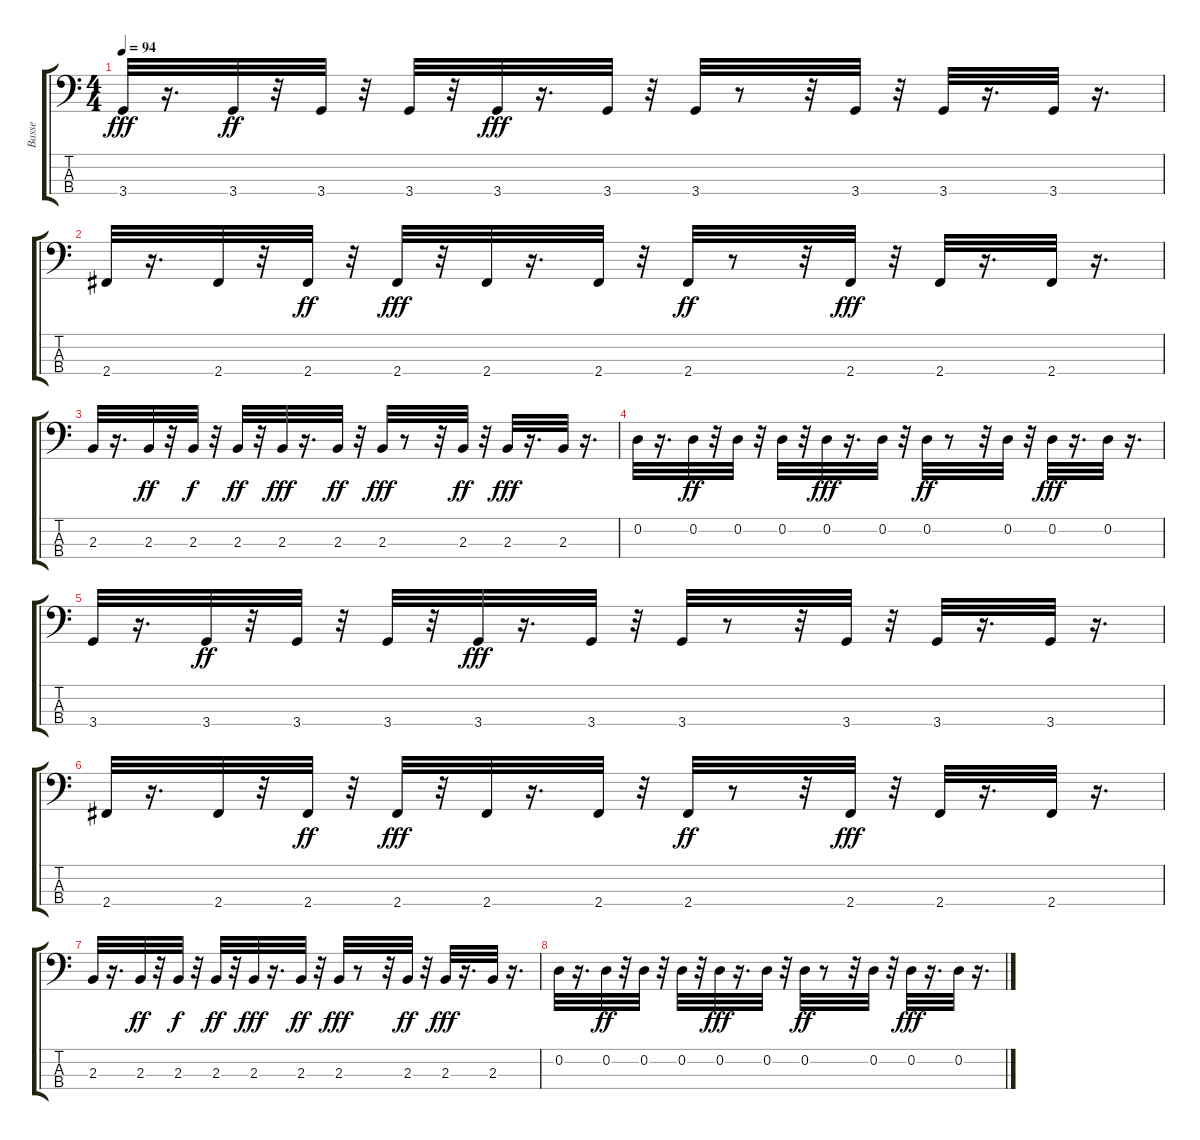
\track ("Basse" "Basse") {instrument synthbass2}
\staff {score tabs}
\tuning (G2 D2 A1 E1) {hide}
\ts (4 4)
\tempo 94
\clef f4
\ks c
3.4.32{dy fff} r.16{d} 3.4.32{dy ff} r.32 3.4.32 r.32 3.4.32 r.32 3.4.32{dy fff} r.16{d} 3.4.32 r.32 3.4.32 r.8 r.32 3.4.32 r.32 3.4.32 r.16{d} 3.4.32 r.16{d} |
2.4.32 r.16{d} 2.4.32 r.32 2.4.32{dy ff} r.32 2.4.32{dy fff} r.32 2.4.32 r.16{d} 2.4.32 r.32 2.4.32{dy ff} r.8 r.32 2.4.32{dy fff} r.32 2.4.32 r.16{d} 2.4.32 r.16{d} |
2.3.32 r.16{d} 2.3.32{dy ff} r.32 2.3.32{dy f} r.32 2.3.32{dy ff} r.32 2.3.32{dy fff} r.16{d} 2.3.32{dy ff} r.32 2.3.32{dy fff} r.8 r.32 2.3.32{dy ff} r.32 2.3.32{dy fff} r.16{d} 2.3.32 r.16{d} |
0.2.32 r.16{d} 0.2.32{dy ff} r.32 0.2.32 r.32 0.2.32 r.32 0.2.32{dy fff} r.16{d} 0.2.32 r.32 0.2.32{dy ff} r.8 r.32 0.2.32 r.32 0.2.32{dy fff} r.16{d} 0.2.32 r.16{d} |
3.4.32 r.16{d} 3.4.32{dy ff} r.32 3.4.32 r.32 3.4.32 r.32 3.4.32{dy fff} r.16{d} 3.4.32 r.32 3.4.32 r.8 r.32 3.4.32 r.32 3.4.32 r.16{d} 3.4.32 r.16{d} |
2.4.32 r.16{d} 2.4.32 r.32 2.4.32{dy ff} r.32 2.4.32{dy fff} r.32 2.4.32 r.16{d} 2.4.32 r.32 2.4.32{dy ff} r.8 r.32 2.4.32{dy fff} r.32 2.4.32 r.16{d} 2.4.32 r.16{d} |
2.3.32 r.16{d} 2.3.32{dy ff} r.32 2.3.32{dy f} r.32 2.3.32{dy ff} r.32 2.3.32{dy fff} r.16{d} 2.3.32{dy ff} r.32 2.3.32{dy fff} r.8 r.32 2.3.32{dy ff} r.32 2.3.32{dy fff} r.16{d} 2.3.32 r.16{d} |
0.2.32 r.16{d} 0.2.32{dy ff} r.32 0.2.32 r.32 0.2.32 r.32 0.2.32{dy fff} r.16{d} 0.2.32 r.32 0.2.32{dy ff} r.8 r.32 0.2.32 r.32 0.2.32{dy fff} r.16{d} 0.2.32 r.16{d}
